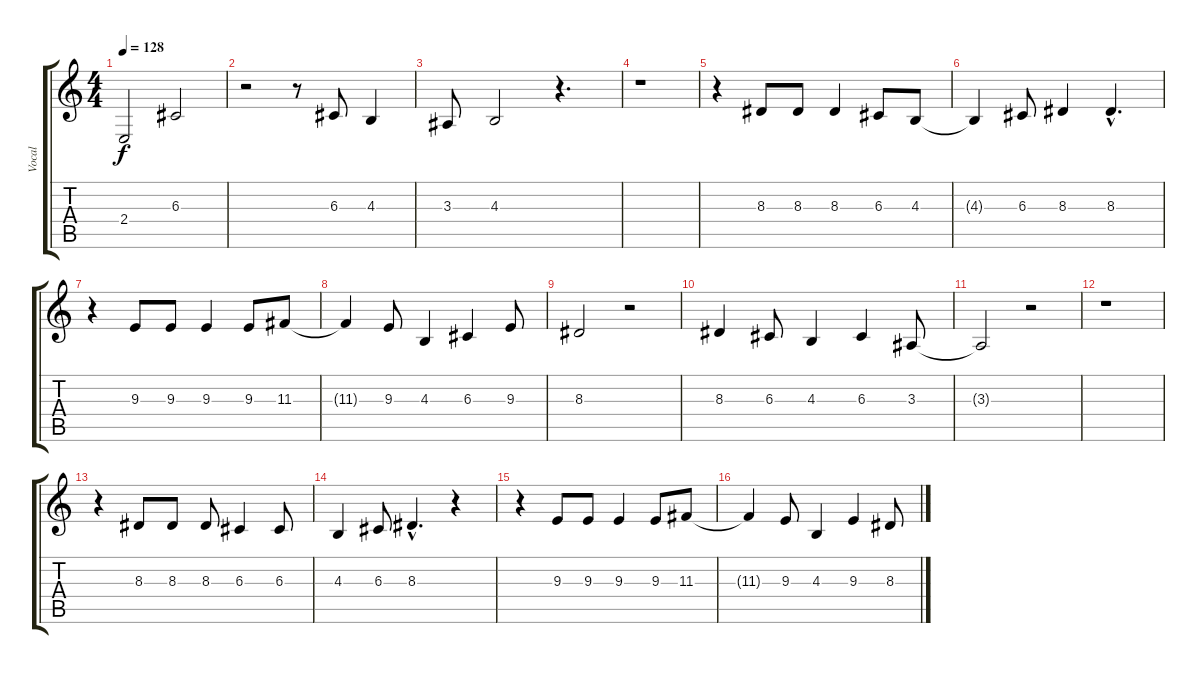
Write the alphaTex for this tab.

\track ("Vocal" "Vocal") {instrument sopranosax}
\staff {score tabs}
\tuning (E4 B3 G3 D3 A2 E2) {hide}
\ts (4 4)
\tempo 128
\clef g2
\ks c
2.4.2{dy f} 6.3.2 |
r.2 r.8 6.3.8 4.3.4 |
3.3.8 4.3.2 r.4{d} |
r.1 |
r.4 8.3.8 8.3.8 8.3.4 6.3.8 4.3.8 |
4.3{t}.4 6.3.8 8.3.4 8.3{hac}.4{d} |
r.4 9.3.8 9.3.8 9.3.4 9.3.8 11.3.8 |
11.3{t}.4 9.3.8 4.3.4 6.3.4 9.3.8 |
8.3.2 r.2 |
8.3.4 6.3.8 4.3.4 6.3.4 3.3.8 |
3.3{t}.2 r.2 |
r.1 |
r.4 8.3.8 8.3.8 8.3.8 6.3.4 6.3.8 |
4.3.4 6.3.8 8.3{hac}.4{d} r.4 |
r.4 9.3.8 9.3.8 9.3.4 9.3.8 11.3.8 |
11.3{t}.4 9.3.8 4.3.4 9.3.4 8.3.8
